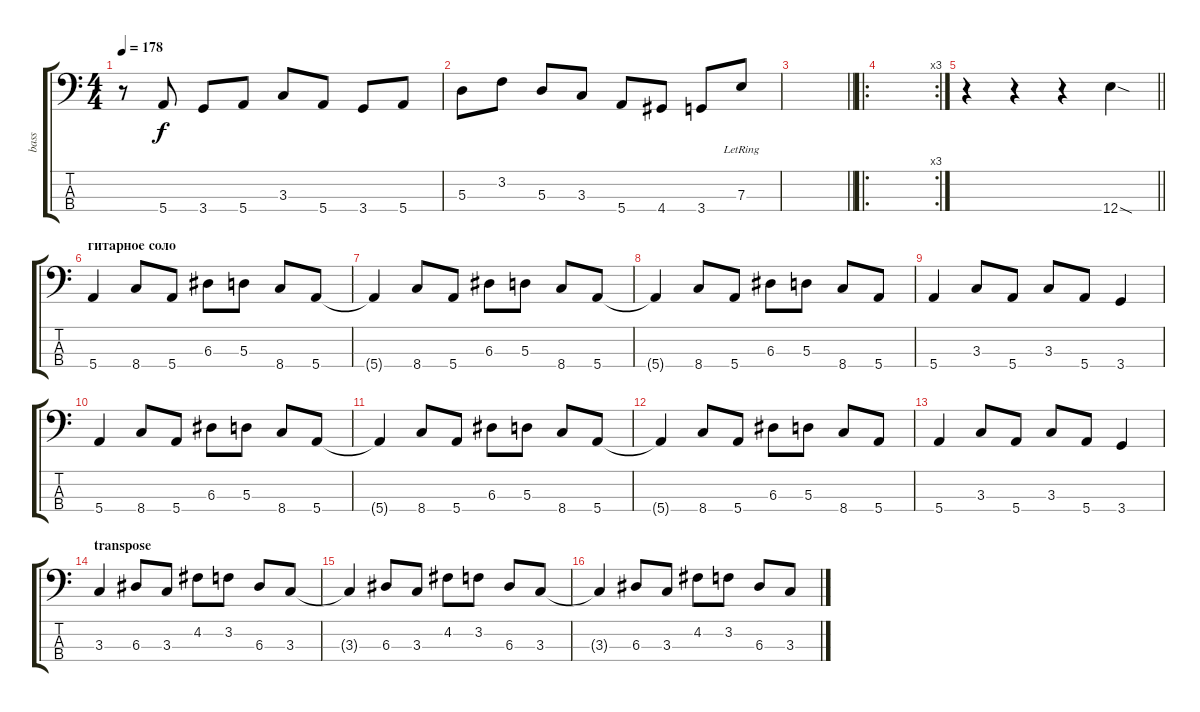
\track ("bass" "bass") {instrument electricbassfinger}
\staff {score tabs}
\tuning (G2 D2 A1 E1) {hide}
\ts (4 4)
\tempo 178
\clef f4
\ks c
r.8{dy f} 5.4.8 3.4.8 5.4.8 3.3.8 5.4.8 3.4.8 5.4.8 |
5.3.8 3.2.8 5.3.8 3.3.8 5.4.8 4.4.8 3.4.8 7.3{lr}.8 |
\barLineRight lightlight
|
\ro
\rc 3
|
\barLineRight lightlight
r.4 r.4 r.4 12.4{sod}.4 |
\section ("" "гитарное соло")
5.4.4 8.4.8 5.4.8 6.3.8 5.3.8 8.4.8 5.4.8 |
5.4{t}.4 8.4.8 5.4.8 6.3.8 5.3.8 8.4.8 5.4.8 |
5.4{t}.4 8.4.8 5.4.8 6.3.8 5.3.8 8.4.8 5.4.8 |
5.4.4 3.3.8 5.4.8 3.3.8 5.4.8 3.4.4 |
5.4.4 8.4.8 5.4.8 6.3.8 5.3.8 8.4.8 5.4.8 |
5.4{t}.4 8.4.8 5.4.8 6.3.8 5.3.8 8.4.8 5.4.8 |
5.4{t}.4 8.4.8 5.4.8 6.3.8 5.3.8 8.4.8 5.4.8 |
5.4.4 3.3.8 5.4.8 3.3.8 5.4.8 3.4.4 |
\section ("" "transpose")
3.3.4 6.3.8 3.3.8 4.2.8 3.2.8 6.3.8 3.3.8 |
3.3{t}.4 6.3.8 3.3.8 4.2.8 3.2.8 6.3.8 3.3.8 |
3.3{t}.4 6.3.8 3.3.8 4.2.8 3.2.8 6.3.8 3.3.8
